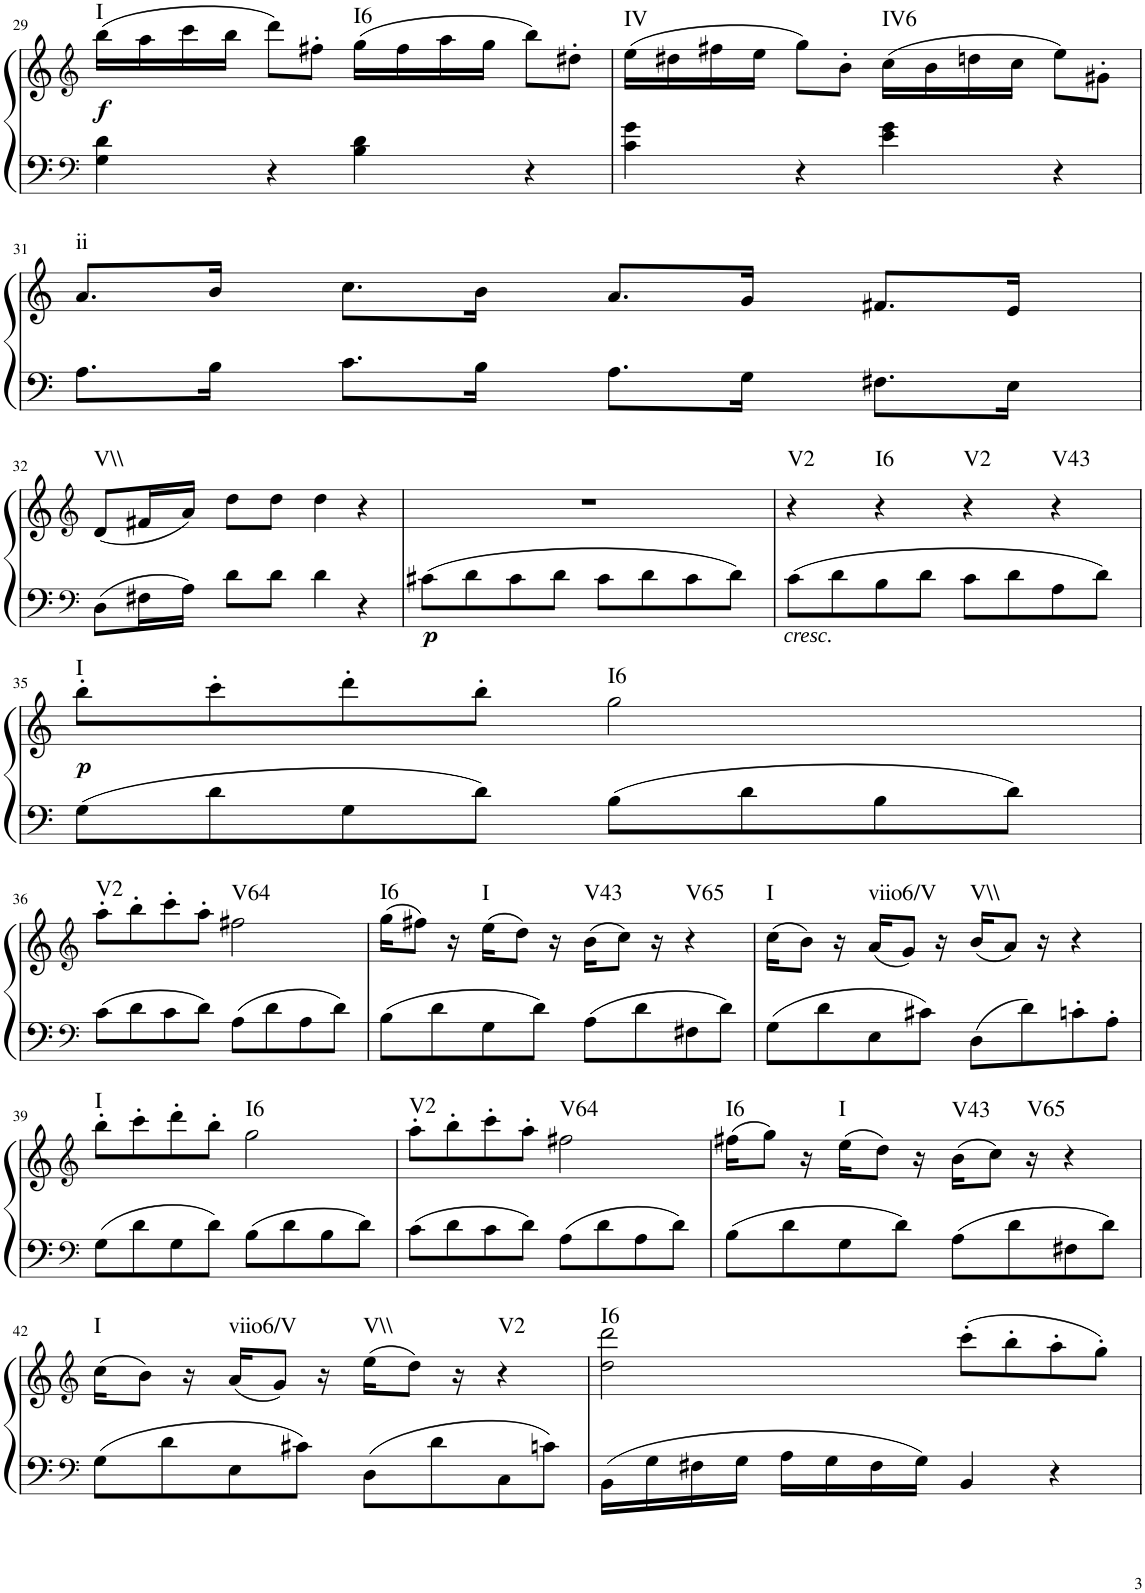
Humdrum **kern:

**kern	**kern	**dynam	**harte
*part1	*part1	*part1	*part1
*staff2	*staff1	*staff1/2	*
*I"Klavier linke Hand	*	*	*
!!LO:PB:g=z
*clefF4	*clefG2	*	*
*k[]	*k[]	*	*
*M4/4	*M4/4	*	*
=29	=29	=29	=29
!	!	!LO:DY:b	!LO:H:kt=I
4G\ 4d\	(16bb\LL	f	N
.	16aa\	.	.
.	16ccc\	.	.
.	16bb\JJ	.	.
4r	8ddd\L)	.	.
.	8ff#X'\J	.	.
!	!	!	!LO:H:kt=I6
4B\ 4d\	(16gg\LL	.	N
.	16ff#\	.	.
.	16aa\	.	.
.	16gg\JJ	.	.
4r	8bb\L)	.	.
.	8dd#X'\J	.	.
=30	=30	=30	=30
!	!	!	!LO:H:kt=IV
4c\ 4g\	(16ee\LL	.	N
.	16dd#X\	.	.
.	16ff#X\	.	.
.	16ee\JJ	.	.
4r	8gg\L)	.	.
.	8b'\J	.	.
!	!	!	!LO:H:kt=IV6
4e\ 4g\	(16cc\LL	.	N
.	16b\	.	.
.	16ddn\	.	.
.	16cc\JJ	.	.
4r	8ee\L)	.	.
.	8g#X'\J	.	.
!!LO:LB:g=z
=31	=31	=31	=31
!	!	!	!LO:H:kt=ii
8.A\L	8.a/L	.	N
16B\Jk	16b/Jk	.	.
8.c\L	8.cc\L	.	.
16B\Jk	16b\Jk	.	.
8.A\L	8.a/L	.	.
16G\Jk	16g/Jk	.	.
8.F#X\L	8.f#X/L	.	.
16E\Jk	16e/Jk	.	.
!!LO:LB:g=z
=32	=32	=32	=32
*clefF4	*clefG2	*	*
!	!	!	!LO:H:kt=V\\
8D\L	(8d/L	.	N
16F#X\L	16f#X/L	.	.
16A\JJ	16a/JJ)	.	.
8d\L	8dd\L	.	.
8d\J	8dd\J	.	.
4d\	4dd\	.	.
4r	4r	.	.
=33	=33	=33	=33
!	!	!LO:DY:b=2	!
8c#X\L	1r	p	.
8d\	.	.	.
8c#\	.	.	.
8d\J	.	.	.
8c#\L	.	.	.
8d\	.	.	.
8c#\	.	.	.
8d\J	.	.	.
=34	=34	=34	=34
!LO:TX:b:i:t=cresc.	!	!	!LO:H:kt=V2
8c\L	4r	.	N
8d\	.	.	.
!	!	!	!LO:H:kt=I6
8B\	4r	.	N
8d\J	.	.	.
!	!	!	!LO:H:kt=V2
8c\L	4r	.	N
8d\	.	.	.
!	!	!	!LO:H:kt=V43
8A\	4r	.	N
8d\J	.	.	.
!!LO:LB:g=z
=35	=35	=35	=35
!	!	!LO:DY:b	!LO:H:kt=I
8G\L	8bb'\L	p	N
8d\	8ccc'\	.	.
8G\	8ddd'\	.	.
8d\J	8bb'\J	.	.
!	!	!	!LO:H:kt=I6
8B\L	2gg\	.	N
8d\	.	.	.
8B\	.	.	.
8d\J	.	.	.
!!LO:LB:g=z
=36	=36	=36	=36
*clefF4	*clefG2	*	*
!	!	!	!LO:H:kt=V2
8c\L	8aa'\L	.	N
8d\	8bb'\	.	.
8c\	8ccc'\	.	.
8d\J	8aa'\J	.	.
!	!	!	!LO:H:kt=V64
8A\L	2ff#X\	.	N
8d\	.	.	.
8A\	.	.	.
8d\J	.	.	.
=37	=37	=37	=37
!	!	!	!LO:H:kt=I6
8B\L	(16gg\KL	.	N
.	8ff#X\J)	.	.
8d\	.	.	.
.	16r	.	.
!	!	!	!LO:H:kt=I
8G\	(16ee\KL	.	N
.	8dd\J)	.	.
8d\J	.	.	.
.	16r	.	.
!	!	!	!LO:H:kt=V43
8A\L	(16b\KL	.	N
.	8cc\J)	.	.
8d\	.	.	.
.	16r	.	.
!	!	!	!LO:H:kt=V65
8F#X\	4r	.	N
8d\J	.	.	.
=38	=38	=38	=38
!	!	!	!LO:H:kt=I
8G\L	(16cc\KL	.	N
.	8b\J)	.	.
8d\	.	.	.
.	16r	.	.
!	!	!	!LO:H:kt=viio6/V
8E\	(16a/KL	.	N
.	8g/J)	.	.
8c#X\J	.	.	.
.	16r	.	.
!	!	!	!LO:H:kt=V\\
8D\L	(16b/KL	.	N
.	8a/J)	.	.
8d\	.	.	.
.	16r	.	.
8cn'\	4r	.	.
8A'\J	.	.	.
!!LO:LB:g=z
=39	=39	=39	=39
*clefF4	*clefG2	*	*
!	!	!	!LO:H:kt=I
8G\L	8bb'\L	.	N
8d\	8ccc'\	.	.
8G\	8ddd'\	.	.
8d\J	8bb'\J	.	.
!	!	!	!LO:H:kt=I6
8B\L	2gg\	.	N
8d\	.	.	.
8B\	.	.	.
8d\J	.	.	.
=40	=40	=40	=40
!	!	!	!LO:H:kt=V2
8c\L	8aa'\L	.	N
8d\	8bb'\	.	.
8c\	8ccc'\	.	.
8d\J	8aa'\J	.	.
!	!	!	!LO:H:kt=V64
8A\L	2ff#X\	.	N
8d\	.	.	.
8A\	.	.	.
8d\J	.	.	.
=41	=41	=41	=41
!	!	!	!LO:H:kt=I6
8B\L	(16ff#X\KL	.	N
.	8gg\J)	.	.
8d\	.	.	.
.	16r	.	.
!	!	!	!LO:H:kt=I
8G\	(16ee\KL	.	N
.	8dd\J)	.	.
8d\J	.	.	.
.	16r	.	.
!	!	!	!LO:H:kt=V43
8A\L	(16b\KL	.	N
.	8cc\J)	.	.
8d\	.	.	.
!	!	!	!LO:H:kt=V65
.	16r	.	N
8F#X\	4r	.	.
8d\J	.	.	.
!!LO:LB:g=z
=42	=42	=42	=42
*clefF4	*clefG2	*	*
!	!	!	!LO:H:kt=I
8G\L	(16cc\KL	.	N
.	8b\J)	.	.
8d\	.	.	.
.	16r	.	.
!	!	!	!LO:H:kt=viio6/V
8E\	(16a/KL	.	N
.	8g/J)	.	.
8c#X\J	.	.	.
.	16r	.	.
!	!	!	!LO:H:kt=V\\
8D\L	(16ee\KL	.	N
.	8dd\J)	.	.
8d\	.	.	.
.	16r	.	.
!	!	!	!LO:H:kt=V2
8C\	4r	.	N
8cn\J	.	.	.
=43	=43	=43	=43
!	!	!	!LO:H:kt=I6
16BB\LL	2dd\ 2ddd\	.	N
16G\	.	.	.
16F#X\	.	.	.
16G\JJ	.	.	.
16A\LL	.	.	.
16G\	.	.	.
16F#\	.	.	.
16G\JJ	.	.	.
4BB/	(8ccc'\L	.	.
.	8bb'\	.	.
4r	8aa'\	.	.
.	8gg'\J)	.	.
=	=	=	=
*-	*-	*-	*-
